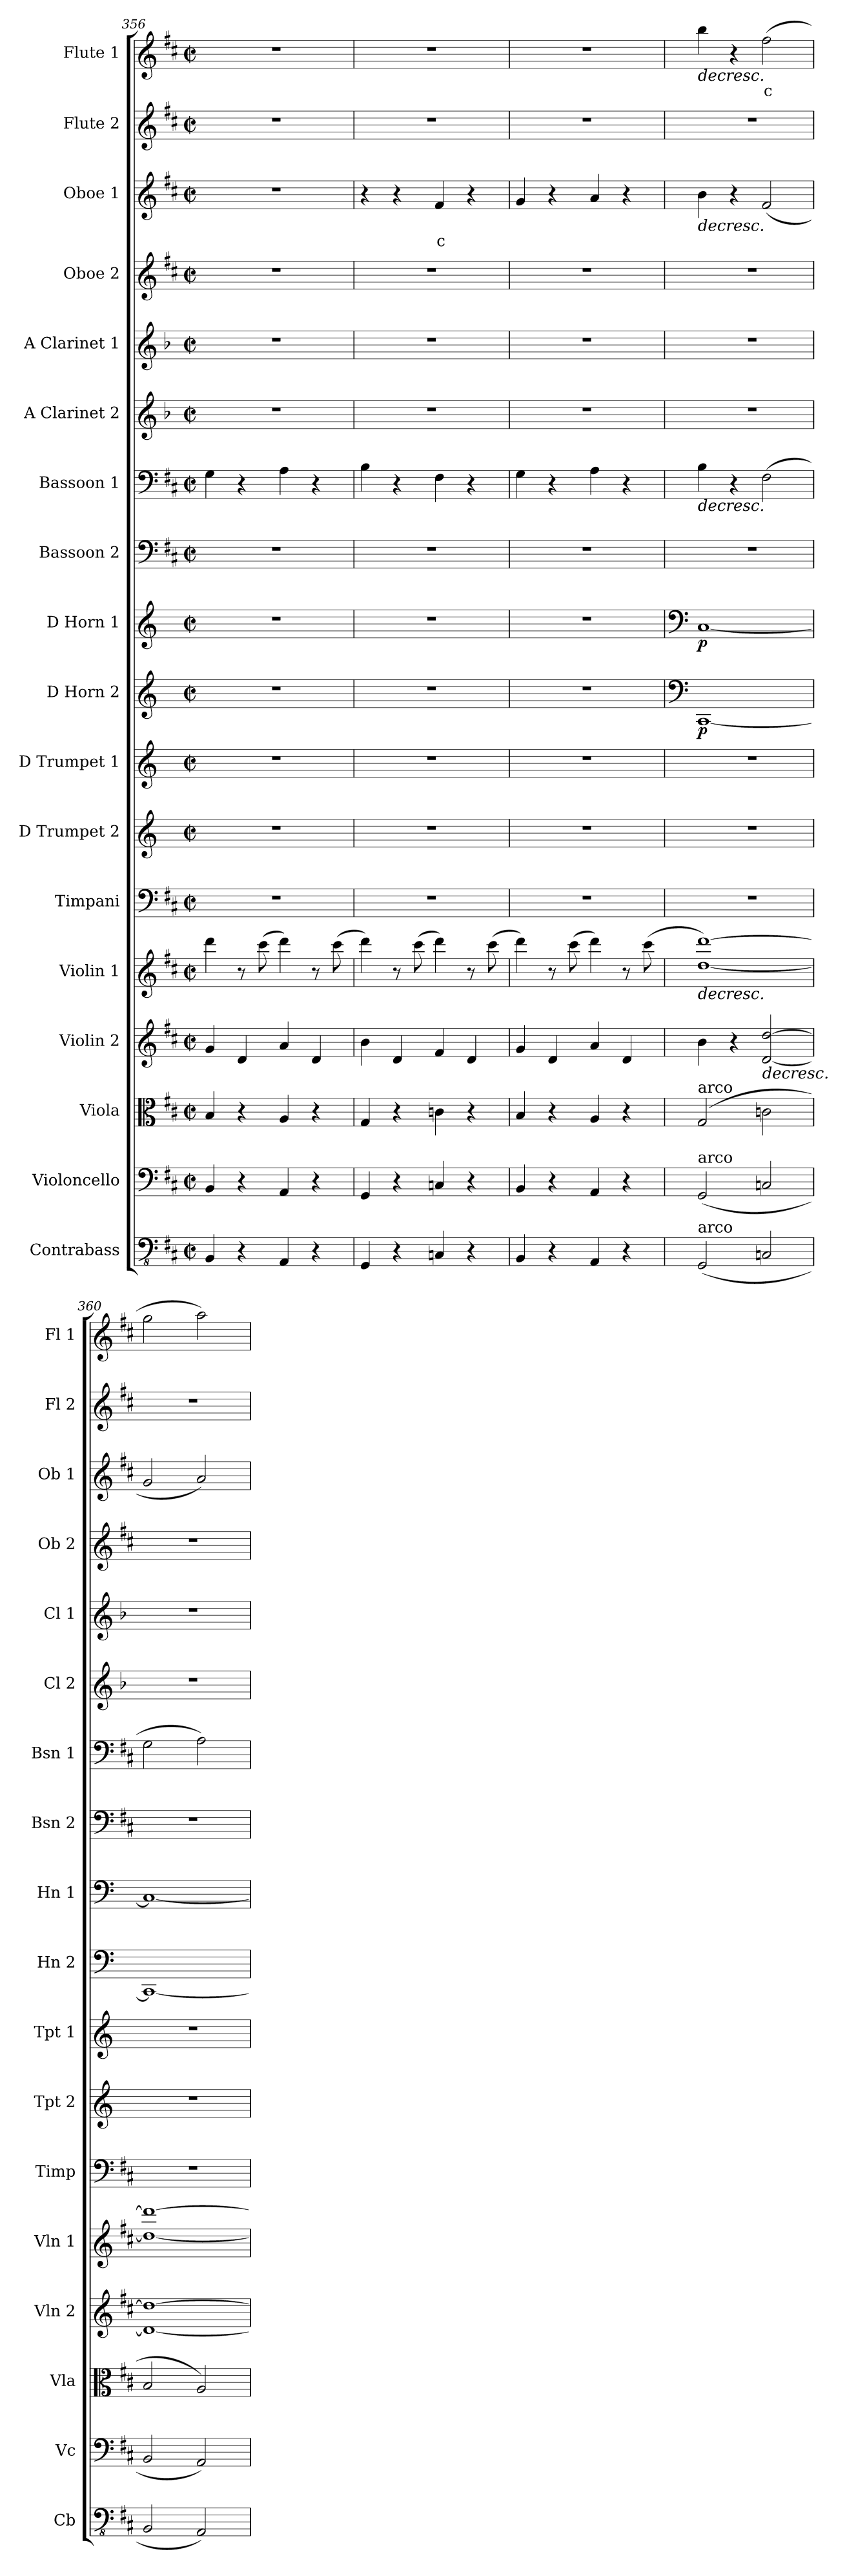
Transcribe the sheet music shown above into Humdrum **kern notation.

**kern	**kern	**kern	**kern	**kern	**kern	**kern	**kern	**kern	**dynam	**kern	**dynam	**kern	**kern	**kern	**kern	**kern	**kern	**text	**kern	**kern	**text
*part18	*part17	*part16	*part15	*part14	*part13	*part12	*part11	*part10	*part10	*part9	*part9	*part8	*part7	*part6	*part5	*part4	*part3	*part3	*part2	*part1	*part1
*staff18	*staff17	*staff16	*staff15	*staff14	*staff13	*staff12	*staff11	*staff10	*staff10	*staff9	*staff9	*staff8	*staff7	*staff6	*staff5	*staff4	*staff3	*staff3	*staff2	*staff1	*staff1
*I"Contrabass	*I"Violoncello	*I"Viola	*I"Violin 2	*I"Violin 1	*I"Timpani	*I"D Trumpet 2	*I"D Trumpet 1	*I"D Horn 2	*	*I"D Horn 1	*	*I"Bassoon 2	*I"Bassoon 1	*I"A Clarinet 2	*I"A Clarinet 1	*I"Oboe 2	*I"Oboe 1	*	*I"Flute 2	*I"Flute 1	*
*I'Cb	*I'Vc	*I'Vla	*I'Vln 2	*I'Vln 1	*I'Timp	*I'Tpt 2	*I'Tpt 1	*I'Hn 2	*	*I'Hn 1	*	*I'Bsn 2	*I'Bsn 1	*I'Cl 2	*I'Cl 1	*I'Ob 2	*I'Ob 1	*	*I'Fl 2	*I'Fl 1	*
*clefFv4	*clefF4	*clefC3	*clefG2	*clefG2	*clefF4	*clefG2	*clefG2	*clefG2	*	*clefG2	*	*clefF4	*clefF4	*clefG2	*clefG2	*clefG2	*clefG2	*	*clefG2	*clefG2	*
*	*	*	*	*	*	*ITrd-1c-2	*ITrd-1c-2	*ITrd6c10	*	*ITrd6c10	*	*	*	*ITrd2c3	*ITrd2c3	*	*	*	*	*	*
*k[f#c#]	*k[f#c#]	*k[f#c#]	*k[f#c#]	*k[f#c#]	*k[f#c#]	*k[f#c#]	*k[f#c#]	*k[f#c#]	*	*k[f#c#]	*	*k[f#c#]	*k[f#c#]	*k[f#c#]	*k[f#c#]	*k[f#c#]	*k[f#c#]	*	*k[f#c#]	*k[f#c#]	*
*M2/2	*M2/2	*M2/2	*M2/2	*M2/2	*M2/2	*M2/2	*M2/2	*M2/2	*	*M2/2	*	*M2/2	*M2/2	*M2/2	*M2/2	*M2/2	*M2/2	*	*M2/2	*M2/2	*
*met(c|)	*met(c|)	*met(c|)	*met(c|)	*met(c|)	*met(c|)	*met(c|)	*met(c|)	*met(c|)	*	*met(c|)	*	*met(c|)	*met(c|)	*met(c|)	*met(c|)	*met(c|)	*met(c|)	*	*met(c|)	*met(c|)	*
=356	=356	=356	=356	=356	=356	=356	=356	=356	=356	=356	=356	=356	=356	=356	=356	=356	=356	=356	=356	=356	=356
4BBB/	4BB/	4B/	4g/	4ddd\	1r	1r	1r	1r	.	1r	.	1r	4G\	1r	1r	1r	1r	.	1r	1r	.
4r	4r	4r	4d/	8r	.	.	.	.	.	.	.	.	4r	.	.	.	.	.	.	.	.
.	.	.	.	(8ccc#\	.	.	.	.	.	.	.	.	.	.	.	.	.	.	.	.	.
4AAA/	4AA/	4A/	4a/	4ddd\)	.	.	.	.	.	.	.	.	4A\	.	.	.	.	.	.	.	.
4r	4r	4r	4d/	8r	.	.	.	.	.	.	.	.	4r	.	.	.	.	.	.	.	.
.	.	.	.	(8ccc#\	.	.	.	.	.	.	.	.	.	.	.	.	.	.	.	.	.
=357	=357	=357	=357	=357	=357	=357	=357	=357	=357	=357	=357	=357	=357	=357	=357	=357	=357	=357	=357	=357	=357
4GGG/	4GG/	4G/	4b\	4ddd\)	1r	1r	1r	1r	.	1r	.	1r	4B\	1r	1r	1r	4r	.	1r	1r	.
4r	4r	4r	4d/	8r	.	.	.	.	.	.	.	.	4r	.	.	.	4r	.	.	.	.
.	.	.	.	(8ccc#\	.	.	.	.	.	.	.	.	.	.	.	.	.	.	.	.	.
!	!	!	!	!	!	!	!	!	!	!	!	!	!	!	!	!	!	!LO:LY:b:color=#FF0000	!	!	!
4CCn/	4Cn/	4cn\	4f#/	4ddd\)	.	.	.	.	.	.	.	.	4F#\	.	.	.	4f#/	c	.	.	.
4r	4r	4r	4d/	8r	.	.	.	.	.	.	.	.	4r	.	.	.	4r	.	.	.	.
.	.	.	.	(8ccc#\	.	.	.	.	.	.	.	.	.	.	.	.	.	.	.	.	.
=358	=358	=358	=358	=358	=358	=358	=358	=358	=358	=358	=358	=358	=358	=358	=358	=358	=358	=358	=358	=358	=358
4BBB/	4BB/	4B/	4g/	4ddd\)	1r	1r	1r	1r	.	1r	.	1r	4G\	1r	1r	1r	4g/	.	1r	1r	.
4r	4r	4r	4d/	8r	.	.	.	.	.	.	.	.	4r	.	.	.	4r	.	.	.	.
.	.	.	.	(8ccc#\	.	.	.	.	.	.	.	.	.	.	.	.	.	.	.	.	.
4AAA/	4AA/	4A/	4a/	4ddd\)	.	.	.	.	.	.	.	.	4A\	.	.	.	4a/	.	.	.	.
4r	4r	4r	4d/	8r	.	.	.	.	.	.	.	.	4r	.	.	.	4r	.	.	.	.
.	.	.	.	(8ccc#\	.	.	.	.	.	.	.	.	.	.	.	.	.	.	.	.	.
=359	=359	=359	=359	=359	=359	=359	=359	=359	=359	=359	=359	=359	=359	=359	=359	=359	=359	=359	=359	=359	=359
*	*	*	*	*	*	*	*	*clefF4	*	*clefF4	*	*	*	*	*	*	*	*	*	*	*
!	!	!	!	!	!	!	!	!	!	!	!	!	!	!	!	!	!	!	!	!LO:TX:b:i:t=decresc.	!
!	!	!	!	!	!	!	!	!	!	!	!	!	!	!	!	!	!LO:TX:b:i:t=decresc.	!	!	!	!
!	!	!	!	!	!	!	!	!	!	!	!	!	!LO:TX:b:i:t=decresc.	!	!	!	!	!	!	!	!
!	!	!	!	!LO:TX:b:i:t=decresc.	!	!	!	!	!	!	!	!	!	!	!	!	!	!	!	!	!
!	!	!LO:TX:a:t=arco	!	!	!	!	!	!	!	!	!	!	!	!	!	!	!	!	!	!	!
!	!LO:TX:a:t=arco	!	!	!	!	!	!	!	!	!	!	!	!	!	!	!	!	!	!	!	!
!LO:TX:a:t=arco	!	!	!	!	!	!	!	!	!	!	!	!	!	!	!	!	!	!	!	!	!
!	!	!	!	!	!	!	!	!	!LO:DY:b	!	!LO:DY:b	!	!	!	!	!	!	!	!	!	!
(2GGG/	(2GG/	(2G/	4b\	[1dd [1ddd)	1r	1r	1r	[1DDD	p	[1DD	p	1r	4B\	1r	1r	1r	4b\	.	1r	4bb\	.
.	.	.	4r	.	.	.	.	.	.	.	.	.	4r	.	.	.	4r	.	.	4r	.
!	!	!	!LO:TX:b:i:t=decresc.	!	!	!	!	!	!	!	!	!	!	!	!	!	!	!	!	!	!
!	!	!	!	!	!	!	!	!	!	!	!	!	!	!	!	!	!	!	!	!	!LO:LY:b:color=#FF0000
2CCn/	2Cn/	2cn\	[2d/ [2dd/	.	.	.	.	.	.	.	.	.	(2F#\	.	.	.	(2f#/	.	.	(2ff#\	c
=360	=360	=360	=360	=360	=360	=360	=360	=360	=360	=360	=360	=360	=360	=360	=360	=360	=360	=360	=360	=360	=360
2BBB/	2BB/	2B/	1d_ 1dd_	1dd_ 1ddd_	1r	1r	1r	1DDD_	.	1DD_	.	1r	2G\	1r	1r	1r	2g/	.	1r	2gg\	.
2AAA/)	2AA/)	2A/)	.	.	.	.	.	.	.	.	.	.	2A\)	.	.	.	2a/)	.	.	2aa\)	.
=	=	=	=	=	=	=	=	=	=	=	=	=	=	=	=	=	=	=	=	=	=
*-	*-	*-	*-	*-	*-	*-	*-	*-	*-	*-	*-	*-	*-	*-	*-	*-	*-	*-	*-	*-	*-
